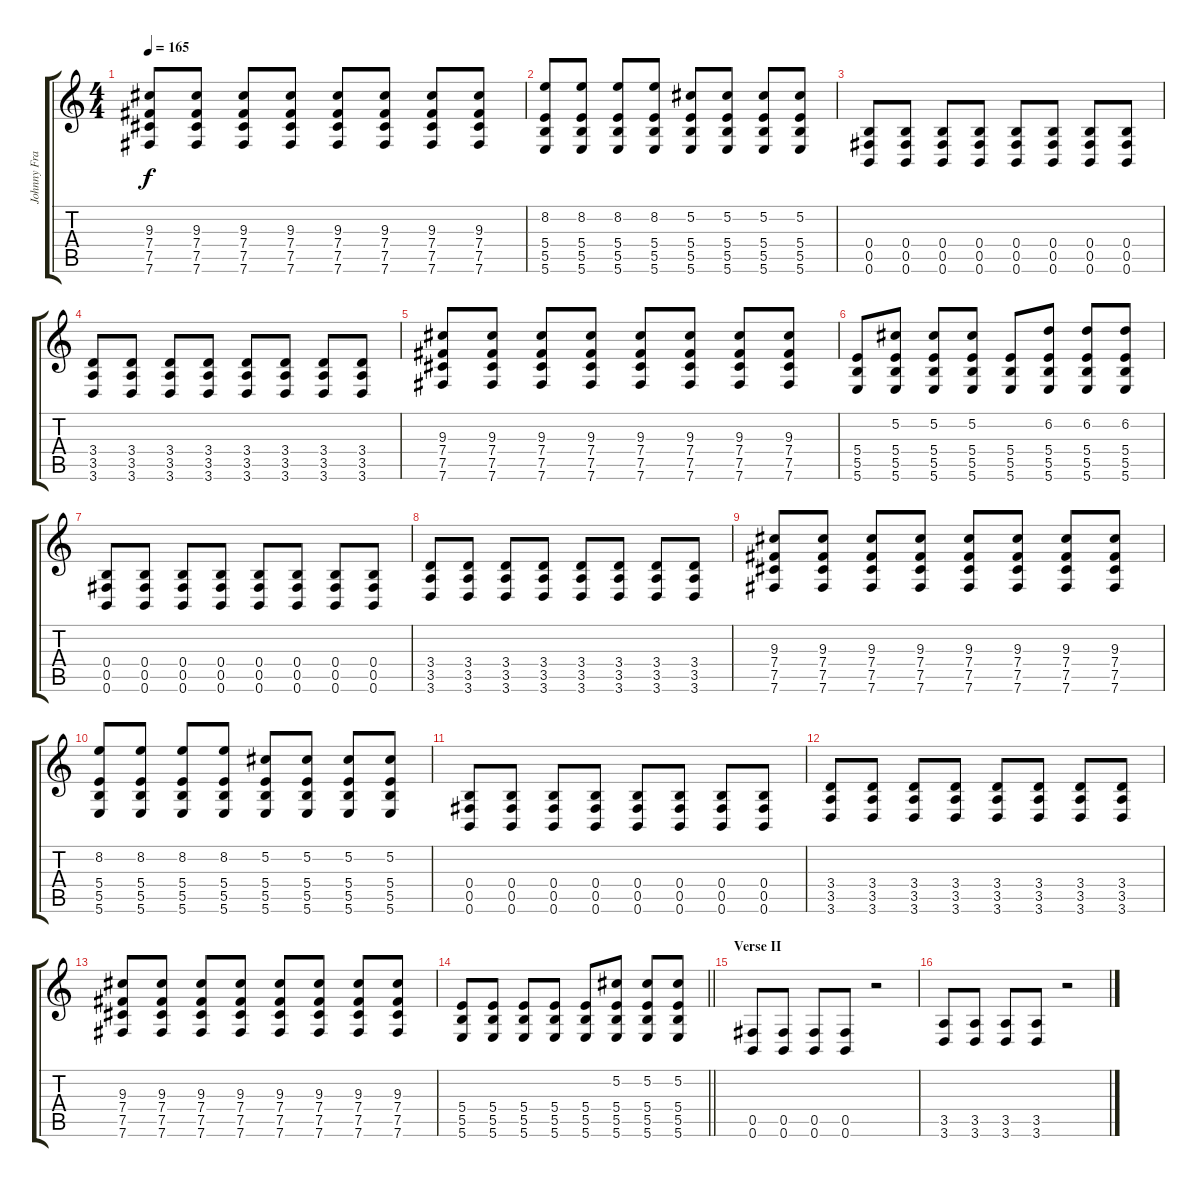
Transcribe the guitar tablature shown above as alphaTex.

\track ("Johnny Franck" "Johnny Fra") {instrument distortionguitar}
\staff {score tabs}
\tuning (Db4 Ab3 E3 B2 Gb2 B1) {hide}
\ts (4 4)
\tempo 165
\clef g2
\ks c
(9.3 7.4 7.5 7.6).8{dy f} (9.3 7.4 7.5 7.6).8 (9.3 7.4 7.5 7.6).8 (9.3 7.4 7.5 7.6).8 (9.3 7.4 7.5 7.6).8 (9.3 7.4 7.5 7.6).8 (9.3 7.4 7.5 7.6).8 (9.3 7.4 7.5 7.6).8 |
(8.2 5.4 5.5 5.6).8 (8.2 5.4 5.5 5.6).8 (8.2 5.4 5.5 5.6).8 (8.2 5.4 5.5 5.6).8 (5.2 5.4 5.5 5.6).8 (5.2 5.4 5.5 5.6).8 (5.2 5.4 5.5 5.6).8 (5.2 5.4 5.5 5.6).8 |
(0.4 0.5 0.6).8 (0.4 0.5 0.6).8 (0.4 0.5 0.6).8 (0.4 0.5 0.6).8 (0.4 0.5 0.6).8 (0.4 0.5 0.6).8 (0.4 0.5 0.6).8 (0.4 0.5 0.6).8 |
(3.4 3.5 3.6).8 (3.4 3.5 3.6).8 (3.4 3.5 3.6).8 (3.4 3.5 3.6).8 (3.4 3.5 3.6).8 (3.4 3.5 3.6).8 (3.4 3.5 3.6).8 (3.4 3.5 3.6).8 |
(9.3 7.4 7.5 7.6).8 (9.3 7.4 7.5 7.6).8 (9.3 7.4 7.5 7.6).8 (9.3 7.4 7.5 7.6).8 (9.3 7.4 7.5 7.6).8 (9.3 7.4 7.5 7.6).8 (9.3 7.4 7.5 7.6).8 (9.3 7.4 7.5 7.6).8 |
(5.4 5.5 5.6).8 (5.2 5.4 5.5 5.6).8 (5.2 5.4 5.5 5.6).8 (5.2 5.4 5.5 5.6).8 (5.4 5.5 5.6).8 (6.2 5.4 5.5 5.6).8 (6.2 5.4 5.5 5.6).8 (6.2 5.4 5.5 5.6).8 |
(0.4 0.5 0.6).8 (0.4 0.5 0.6).8 (0.4 0.5 0.6).8 (0.4 0.5 0.6).8 (0.4 0.5 0.6).8 (0.4 0.5 0.6).8 (0.4 0.5 0.6).8 (0.4 0.5 0.6).8 |
(3.4 3.5 3.6).8 (3.4 3.5 3.6).8 (3.4 3.5 3.6).8 (3.4 3.5 3.6).8 (3.4 3.5 3.6).8 (3.4 3.5 3.6).8 (3.4 3.5 3.6).8 (3.4 3.5 3.6).8 |
(9.3 7.4 7.5 7.6).8 (9.3 7.4 7.5 7.6).8 (9.3 7.4 7.5 7.6).8 (9.3 7.4 7.5 7.6).8 (9.3 7.4 7.5 7.6).8 (9.3 7.4 7.5 7.6).8 (9.3 7.4 7.5 7.6).8 (9.3 7.4 7.5 7.6).8 |
(8.2 5.4 5.5 5.6).8 (8.2 5.4 5.5 5.6).8 (8.2 5.4 5.5 5.6).8 (8.2 5.4 5.5 5.6).8 (5.2 5.4 5.5 5.6).8 (5.2 5.4 5.5 5.6).8 (5.2 5.4 5.5 5.6).8 (5.2 5.4 5.5 5.6).8 |
(0.4 0.5 0.6).8 (0.4 0.5 0.6).8 (0.4 0.5 0.6).8 (0.4 0.5 0.6).8 (0.4 0.5 0.6).8 (0.4 0.5 0.6).8 (0.4 0.5 0.6).8 (0.4 0.5 0.6).8 |
(3.4 3.5 3.6).8 (3.4 3.5 3.6).8 (3.4 3.5 3.6).8 (3.4 3.5 3.6).8 (3.4 3.5 3.6).8 (3.4 3.5 3.6).8 (3.4 3.5 3.6).8 (3.4 3.5 3.6).8 |
(9.3 7.4 7.5 7.6).8 (9.3 7.4 7.5 7.6).8 (9.3 7.4 7.5 7.6).8 (9.3 7.4 7.5 7.6).8 (9.3 7.4 7.5 7.6).8 (9.3 7.4 7.5 7.6).8 (9.3 7.4 7.5 7.6).8 (9.3 7.4 7.5 7.6).8 |
\barLineRight lightlight
(5.4 5.5 5.6).8 (5.4 5.5 5.6).8 (5.4 5.5 5.6).8 (5.4 5.5 5.6).8 (5.4 5.5 5.6).8 (5.2 5.4 5.5 5.6).8 (5.2 5.4 5.5 5.6).8 (5.2 5.4 5.5 5.6).8 |
\section ("" "Verse II")
(0.5 0.6).8 (0.5 0.6).8 (0.5 0.6).8 (0.5 0.6).8 r.2 |
(3.5 3.6).8 (3.5 3.6).8 (3.5 3.6).8 (3.5 3.6).8 r.2
